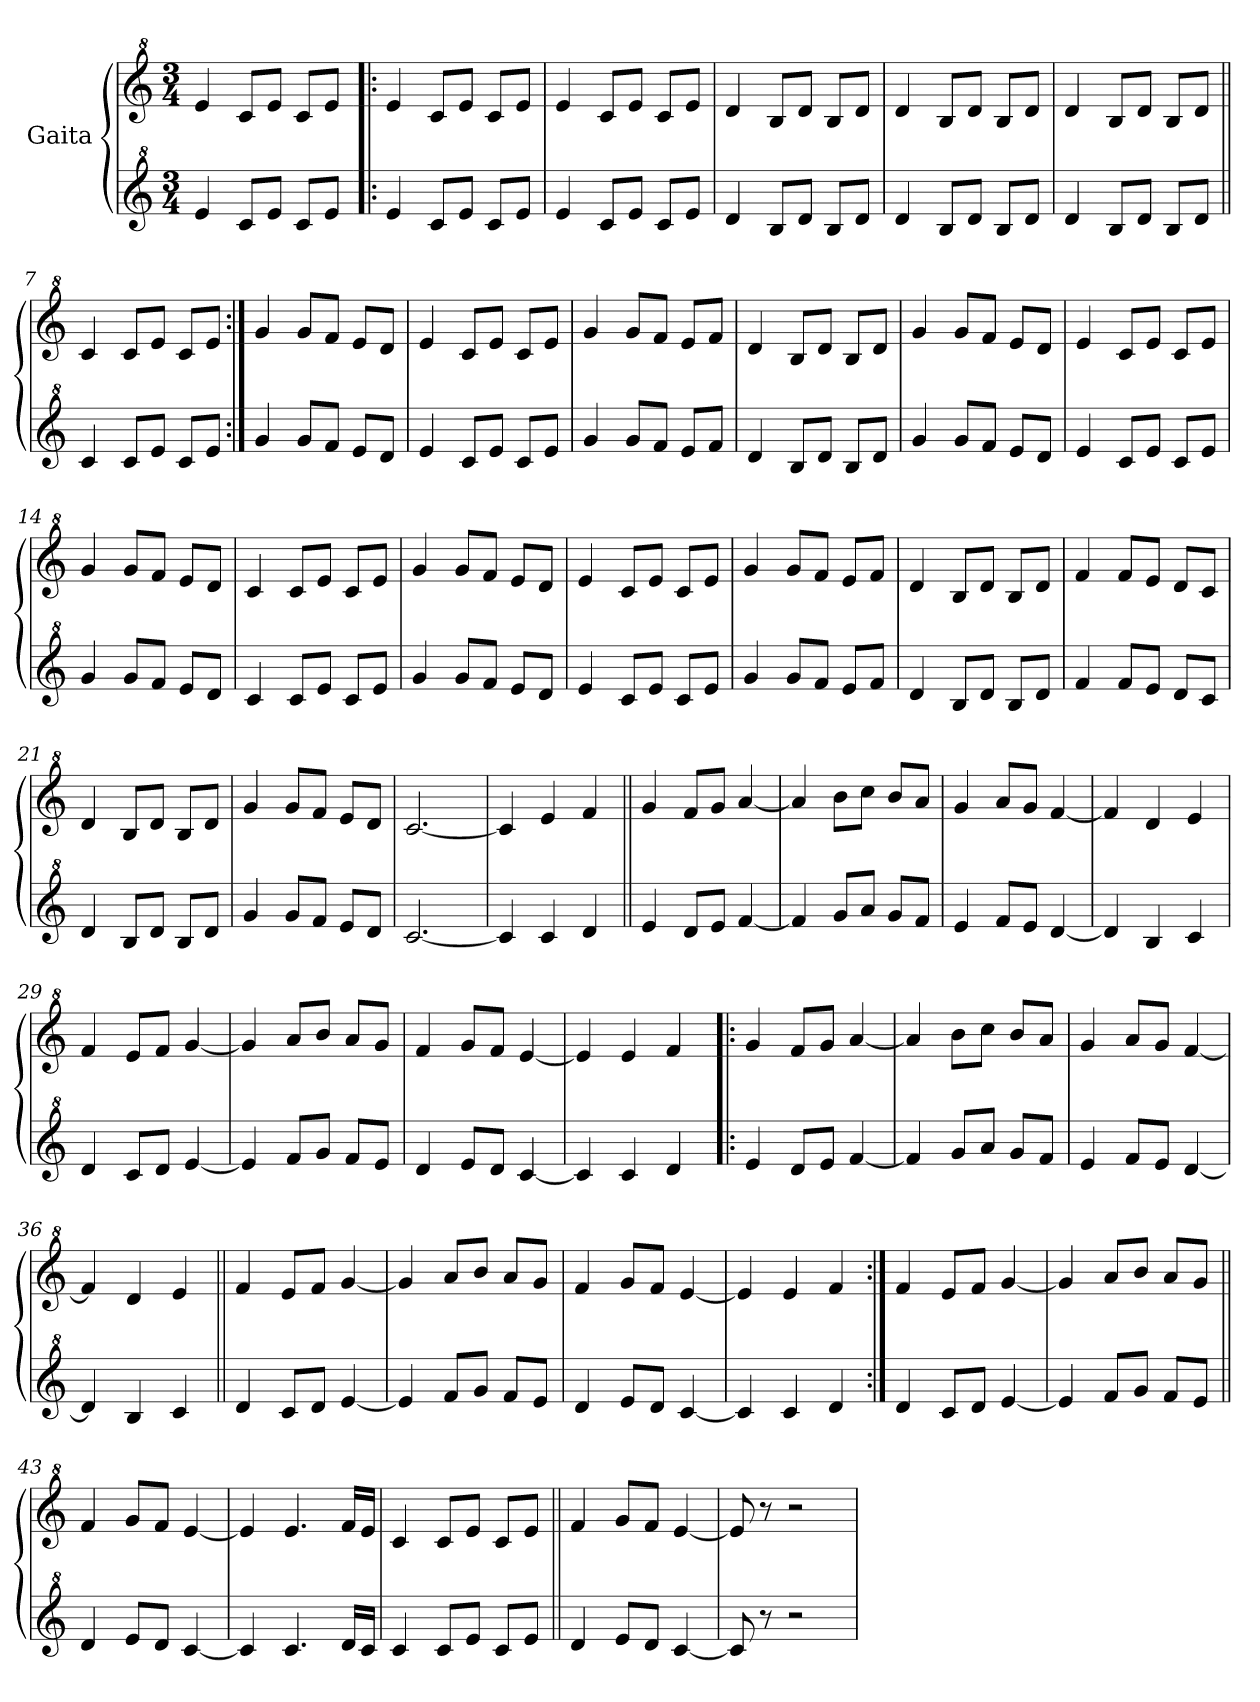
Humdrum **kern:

**kern	**kern
*part2	*part1
*staff2	*staff1
*I"Gaita	*I"Gaita
*clefG^2	*clefG^2
*k[]	*k[]
*M3/4	*M3/4
*MM220	*MM220
=1	=1
4ee/	4ee/
8cc/L	8cc/L
8ee/J	8ee/J
8cc/L	8cc/L
8ee/J	8ee/J
=2!|:	=2!|:
4ee/	4ee/
8cc/L	8cc/L
8ee/J	8ee/J
8cc/L	8cc/L
8ee/J	8ee/J
=3	=3
4ee/	4ee/
8cc/L	8cc/L
8ee/J	8ee/J
8cc/L	8cc/L
8ee/J	8ee/J
=4	=4
4dd/	4dd/
8b/L	8b/L
8dd/J	8dd/J
8b/L	8b/L
8dd/J	8dd/J
=5	=5
4dd/	4dd/
8b/L	8b/L
8dd/J	8dd/J
8b/L	8b/L
8dd/J	8dd/J
=6	=6
4dd/	4dd/
8b/L	8b/L
8dd/J	8dd/J
8b/L	8b/L
8dd/J	8dd/J
=7||	=7||
4cc/	4cc/
8cc/L	8cc/L
8ee/J	8ee/J
8cc/L	8cc/L
8ee/J	8ee/J
=8:|!	=8:|!
4gg/	4gg/
8gg/L	8gg/L
8ff/J	8ff/J
8ee/L	8ee/L
8dd/J	8dd/J
!!LO:LB:g=z
=9	=9
4ee/	4ee/
8cc/L	8cc/L
8ee/J	8ee/J
8cc/L	8cc/L
8ee/J	8ee/J
=10	=10
4gg/	4gg/
8gg/L	8gg/L
8ff/J	8ff/J
8ee/L	8ee/L
8ff/J	8ff/J
=11	=11
4dd/	4dd/
8b/L	8b/L
8dd/J	8dd/J
8b/L	8b/L
8dd/J	8dd/J
=12	=12
4gg/	4gg/
8gg/L	8gg/L
8ff/J	8ff/J
8ee/L	8ee/L
8dd/J	8dd/J
=13	=13
4ee/	4ee/
8cc/L	8cc/L
8ee/J	8ee/J
8cc/L	8cc/L
8ee/J	8ee/J
=14	=14
4gg/	4gg/
8gg/L	8gg/L
8ff/J	8ff/J
8ee/L	8ee/L
8dd/J	8dd/J
=15	=15
4cc/	4cc/
8cc/L	8cc/L
8ee/J	8ee/J
8cc/L	8cc/L
8ee/J	8ee/J
=16	=16
4gg/	4gg/
8gg/L	8gg/L
8ff/J	8ff/J
8ee/L	8ee/L
8dd/J	8dd/J
!!LO:LB:g=z
=17	=17
4ee/	4ee/
8cc/L	8cc/L
8ee/J	8ee/J
8cc/L	8cc/L
8ee/J	8ee/J
=18	=18
4gg/	4gg/
8gg/L	8gg/L
8ff/J	8ff/J
8ee/L	8ee/L
8ff/J	8ff/J
=19	=19
4dd/	4dd/
8b/L	8b/L
8dd/J	8dd/J
8b/L	8b/L
8dd/J	8dd/J
=20	=20
4ff/	4ff/
8ff/L	8ff/L
8ee/J	8ee/J
8dd/L	8dd/L
8cc/J	8cc/J
=21	=21
4dd/	4dd/
8b/L	8b/L
8dd/J	8dd/J
8b/L	8b/L
8dd/J	8dd/J
=22	=22
4gg/	4gg/
8gg/L	8gg/L
8ff/J	8ff/J
8ee/L	8ee/L
8dd/J	8dd/J
=23	=23
[2.cc/	[2.cc/
=24	=24
4cc/]	4cc/]
4cc/	4ee/
4dd/	4ff/
=25||	=25||
4ee/	4gg/
8dd/L	8ff/L
8ee/J	8gg/J
[4ff/	[4aa/
!!LO:LB:g=z
=26	=26
4ff/]	4aa/]
8gg/L	8bb\L
8aa/J	8ccc\J
8gg/L	8bb/L
8ff/J	8aa/J
=27	=27
4ee/	4gg/
8ff/L	8aa/L
8ee/J	8gg/J
[4dd/	[4ff/
=28	=28
4dd/]	4ff/]
4b/	4dd/
4cc/	4ee/
=29	=29
4dd/	4ff/
8cc/L	8ee/L
8dd/J	8ff/J
[4ee/	[4gg/
=30	=30
4ee/]	4gg/]
8ff/L	8aa/L
8gg/J	8bb/J
8ff/L	8aa/L
8ee/J	8gg/J
=31	=31
4dd/	4ff/
8ee/L	8gg/L
8dd/J	8ff/J
[4cc/	[4ee/
=32	=32
4cc/]	4ee/]
4cc/	4ee/
4dd/	4ff/
=33!|:	=33!|:
4ee/	4gg/
8dd/L	8ff/L
8ee/J	8gg/J
[4ff/	[4aa/
=34	=34
4ff/]	4aa/]
8gg/L	8bb\L
8aa/J	8ccc\J
8gg/L	8bb/L
8ff/J	8aa/J
!!LO:LB:g=z
=35	=35
4ee/	4gg/
8ff/L	8aa/L
8ee/J	8gg/J
[4dd/	[4ff/
=36	=36
4dd/]	4ff/]
4b/	4dd/
4cc/	4ee/
=37||	=37||
4dd/	4ff/
8cc/L	8ee/L
8dd/J	8ff/J
[4ee/	[4gg/
=38	=38
4ee/]	4gg/]
8ff/L	8aa/L
8gg/J	8bb/J
8ff/L	8aa/L
8ee/J	8gg/J
=39	=39
4dd/	4ff/
8ee/L	8gg/L
8dd/J	8ff/J
[4cc/	[4ee/
=40	=40
4cc/]	4ee/]
4cc/	4ee/
4dd/	4ff/
=41:|!	=41:|!
4dd/	4ff/
8cc/L	8ee/L
8dd/J	8ff/J
[4ee/	[4gg/
=42	=42
4ee/]	4gg/]
8ff/L	8aa/L
8gg/J	8bb/J
8ff/L	8aa/L
8ee/J	8gg/J
=43||	=43||
4dd/	4ff/
8ee/L	8gg/L
8dd/J	8ff/J
[4cc/	[4ee/
!!LO:LB:g=z
=44	=44
4cc/]	4ee/]
4.cc/	4.ee/
16dd/LL	16ff/LL
16cc/JJ	16ee/JJ
=45	=45
4cc/	4cc/
8cc/L	8cc/L
8ee/J	8ee/J
8cc/L	8cc/L
8ee/J	8ee/J
=46||	=46||
4dd/	4ff/
8ee/L	8gg/L
8dd/J	8ff/J
[4cc/	[4ee/
=47	=47
8cc/]	8ee/]
8r	8r
2r	2r
=	=
*-	*-
